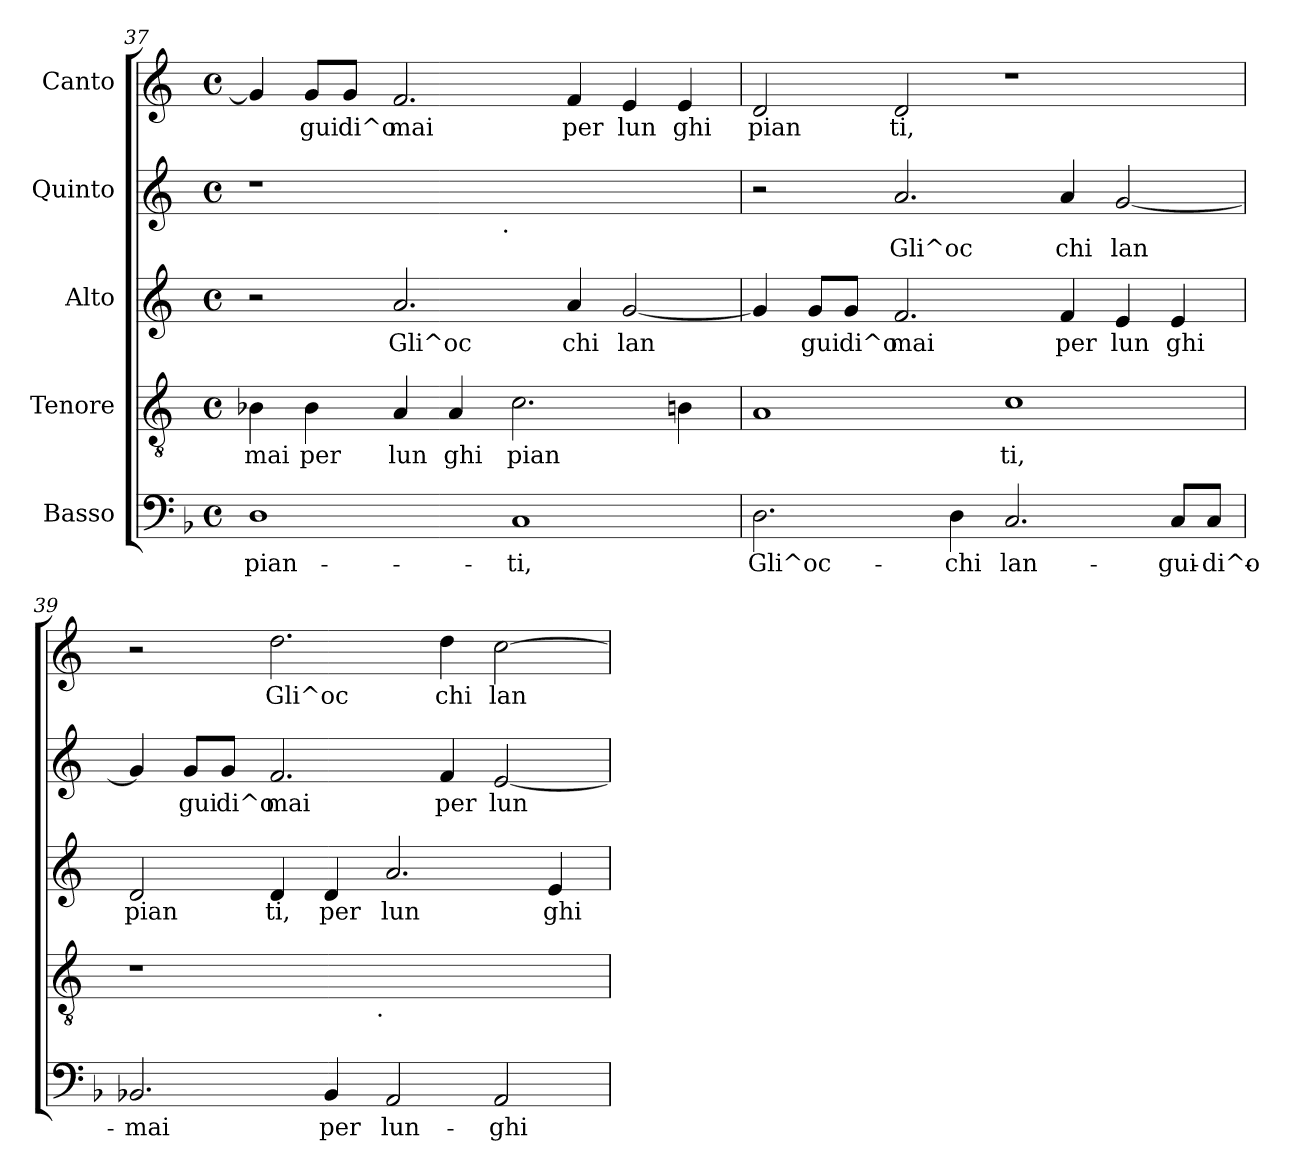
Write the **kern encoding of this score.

**kern	**text	**kern	**text	**kern	**text	**kern	**text	**kern	**text
*part5	*part5	*part4	*part4	*part3	*part3	*part2	*part2	*part1	*part1
*staff5	*staff5	*staff4	*staff4	*staff3	*staff3	*staff2	*staff2	*staff1	*staff1
*I"Basso	*	*I"Tenore	*	*I"Alto	*	*I"Quinto	*	*I"Canto	*
!!LO:LB:g=z
*clefF4	*	*clefGv2	*	*clefG2	*	*clefG2	*	*clefG2	*
*	*	*ITrd-3c-5	*	*ITrd-3c-5	*	*ITrd-3c-5	*	*ITrd-3c-5	*
*k[b-]	*	*k[b-]	*	*k[b-]	*	*k[b-]	*	*k[b-]	*
*F:	*	*F:	*	*F:	*	*F:	*	*F:	*
*M4/4	*	*M4/4	*	*M4/4	*	*M4/4	*	*M4/4	*
*met(c)	*	*met(c)	*	*met(c)	*	*met(c)	*	*met(c)	*
=37	=37	=37	=37	=37	=37	=37	=37	=37	=37
!	!LO:LY:b:cj	!	!LO:LY:b:cj	!	!	!	!	!	!LO:LY:b:cj
*	*	*	*	*	*	*^	*	*	*
1D	pian-	4e-X\	mai	2r	.	1r	2ryy	.	4cc/]	--
!	!	!	!LO:LY:b:cj	!	!	!	!	!	!	!LO:LY:b:cj
.	.	4e-\	per	.	.	.	.	.	8cc/L	-gui
!	!	!	!	!	!	!	!	!	!	!LO:LY:b:cj
.	.	.	.	.	.	.	.	.	8cc/J	di^o
!	!	!	!LO:LY:b:cj	!	!LO:LY:b:cj	!	!	!	!	!LO:LY:b:cj
.	.	4d/	lun	2.dd/	Gli^oc	.	4ryy	.	2.b-/	mai
!	!	!	!LO:LY:b:cj	!	!	!	!	!	!	!
.	.	4d/	ghi	.	.	.	8...ryy	.	.	.
!	!	!	!	!	!	!	!LO:TX:b:t=.	!	!	!
.	.	.	.	.	.	.	1ryy	.	.	.
!	!LO:LY:b:cj	!	!LO:LY:b:cj	!	!	!	!	!	!	!
1C	-ti,	2.f\	pian	.	.	1ryy	.	.	.	.
!	!	!	!	!	!LO:LY:b:cj	!	!	!	!	!LO:LY:b:cj
.	.	.	.	4dd/	chi	.	.	.	4b-/	per
!	!	!	!	!	!LO:LY:b:cj	!	!	!	!	!LO:LY:b:cj
.	.	.	.	[<2cc/	lan	.	.	.	4a/	lun
!	!	!	!LO:LY:b:cj	!	!	!	!	!	!	!LO:LY:b:cj
.	.	4e\	.	.	.	.	.	.	4a/	ghi
.	.	.	.	.	.	.	64ryy	.	.	.
=38	=38	=38	=38	=38	=38	=38	=38	=38	=38	=38
!	!LO:LY:b:cj	!	!LO:LY:b:cj	!	!LO:LY:b:cj	!	!	!	!	!LO:LY:b:cj
*	*	*	*	*	*	*v	*v	*	*	*
2.D\	Gli^oc-	1d	.	4cc/]	.	2r	.	2g/	pian
!	!	!	!	!	!LO:LY:b:cj	!	!	!	!
.	.	.	.	8cc/L	gui	.	.	.	.
!	!	!	!	!	!LO:LY:b:cj	!	!	!	!
.	.	.	.	8cc/J	di^o	.	.	.	.
!	!	!	!	!	!LO:LY:b:cj	!	!LO:LY:b:cj	!	!LO:LY:b:cj
.	.	.	.	2.b-/	mai	2.dd/	Gli^oc	2g/	ti,
!	!LO:LY:b:cj	!	!	!	!	!	!	!	!
4D\	-chi	.	.	.	.	.	.	.	.
!	!LO:LY:b:cj	!	!LO:LY:b:cj	!	!	!	!	!	!
2.C/	lan-	1f	ti,	.	.	.	.	1r	.
!	!	!	!	!	!LO:LY:b:cj	!	!LO:LY:b:cj	!	!
.	.	.	.	4b-/	per	4dd/	chi	.	.
!	!	!	!	!	!LO:LY:b:cj	!	!LO:LY:b:cj	!	!
.	.	.	.	4a/	lun	[<2cc/	lan	.	.
!	!LO:LY:b:cj	!	!	!	!LO:LY:b:cj	!	!	!	!
8C/L	-gui-	.	.	4a/	ghi	.	.	.	.
!	!LO:LY:b:cj	!	!	!	!	!	!	!	!
8C/J	-di^o-	.	.	.	.	.	.	.	.
=39	=39	=39	=39	=39	=39	=39	=39	=39	=39
!	!LO:LY:b:cj	!	!	!	!LO:LY:b:cj	!	!LO:LY:b:cj	!	!
*	*	*^	*	*	*	*	*	*	*
2.BB-X/	-mai	1r	2ryy	.	2g/	pian	4cc/]	.	2r	.
!	!	!	!	!	!	!	!	!LO:LY:b:cj	!	!
.	.	.	.	.	.	.	8cc/L	gui	.	.
!	!	!	!	!	!	!	!	!LO:LY:b:cj	!	!
.	.	.	.	.	.	.	8cc/J	di^o	.	.
!	!	!	!	!	!	!LO:LY:b:cj	!	!LO:LY:b:cj	!	!LO:LY:b:cj
.	.	.	4ryy	.	4g/	ti,	2.b-/	mai	2.gg\	Gli^oc
!	!LO:LY:b:cj	!	!	!	!	!LO:LY:b:cj	!	!	!	!
4BB-/	per	.	8...ryy	.	4g/	per	.	.	.	.
!	!	!	!LO:TX:b:t=.	!	!	!	!	!	!	!
.	.	.	1ryy	.	.	.	.	.	.	.
!	!LO:LY:b:cj	!	!	!	!	!LO:LY:b:cj	!	!	!	!
2AA/	lun-	1ryy	.	.	2.dd/	lun	.	.	.	.
!	!	!	!	!	!	!	!	!LO:LY:b:cj	!	!LO:LY:b:cj
.	.	.	.	.	.	.	4b-/	per	4gg\	chi
!	!LO:LY:b:cj	!	!	!	!	!	!	!LO:LY:b:cj	!	!LO:LY:b:cj
2AA/	-ghi	.	.	.	.	.	[<2a/	lun	[>2ff\	lan
!	!	!	!	!	!	!LO:LY:b:cj	!	!	!	!
.	.	.	.	.	4a/	ghi	.	.	.	.
.	.	.	64ryy	.	.	.	.	.	.	.
*	*	*v	*v	*	*	*	*	*	*	*
=	=	=	=	=	=	=	=	=	=
*-	*-	*-	*-	*-	*-	*-	*-	*-	*-
